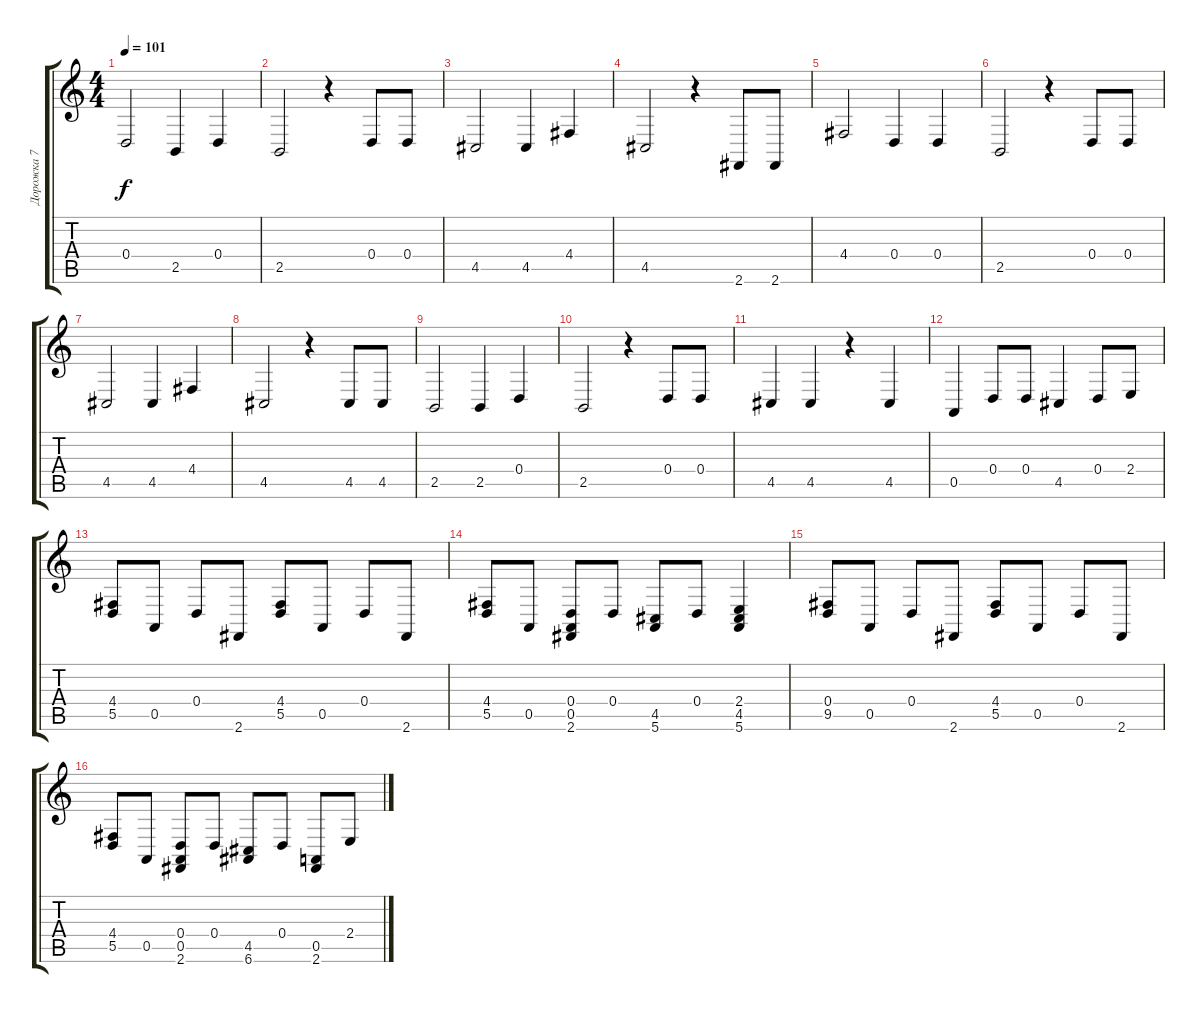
\track ("Дорожка 7" "Дорожка 7") {instrument fx5brightness}
\staff {score tabs}
\tuning (E4 B3 G3 D3 A2 E2) {hide}
\ts (4 4)
\tempo 101
\clef g2
\ks c
0.4.2{dy f} 2.5.4 0.4.4 |
2.5.2 r.4 0.4.8 0.4.8 |
4.5.2 4.5.4 4.4.4 |
4.5.2 r.4 2.6.8 2.6.8 |
4.4.2 0.4.4 0.4.4 |
2.5.2 r.4 0.4.8 0.4.8 |
4.5.2 4.5.4 4.4.4 |
4.5.2 r.4 4.5.8 4.5.8 |
2.5.2 2.5.4 0.4.4 |
2.5.2 r.4 0.4.8 0.4.8 |
4.5.4 4.5.4 r.4 4.5.4 |
0.5.4 0.4.8 0.4.8 4.5.4 0.4.8 2.4.8 |
(4.4 5.5).8 0.5.8 0.4.8 2.6.8 (4.4 5.5).8 0.5.8 0.4.8 2.6.8 |
(4.4 5.5).8 0.5.8 (0.4 0.5 2.6).8 0.4.8 (4.5 5.6).8 0.4.8 (2.4 4.5 5.6).4 |
(0.4 9.5).8 0.5.8 0.4.8 2.6.8 (4.4 5.5).8 0.5.8 0.4.8 2.6.8 |
(4.4 5.5).8 0.5.8 (0.4 0.5 2.6).8 0.4.8 (4.5 6.6).8 0.4.8 (0.5 2.6).8 2.4.8
